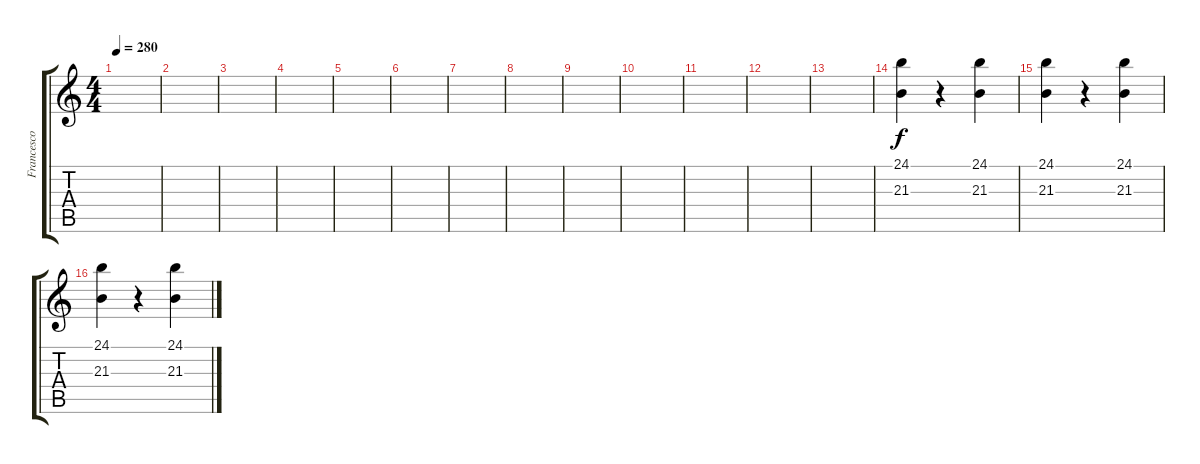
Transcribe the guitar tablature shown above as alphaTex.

\track ("Francesco Paoli" "Francesco ") {instrument stringensemble1}
\staff {score tabs}
\tuning (B3 Gb3 D3 A2 E2 B1) {hide}
\ts (4 4)
\tempo 280
\clef g2
\ks c
|
|
|
|
|
|
|
|
|
|
|
|
|
(24.1 21.3).4 r.4 (24.1 21.3).4 |
(24.1 21.3).4 r.4 (24.1 21.3).4 |
(24.1 21.3).4 r.4 (24.1 21.3).4
